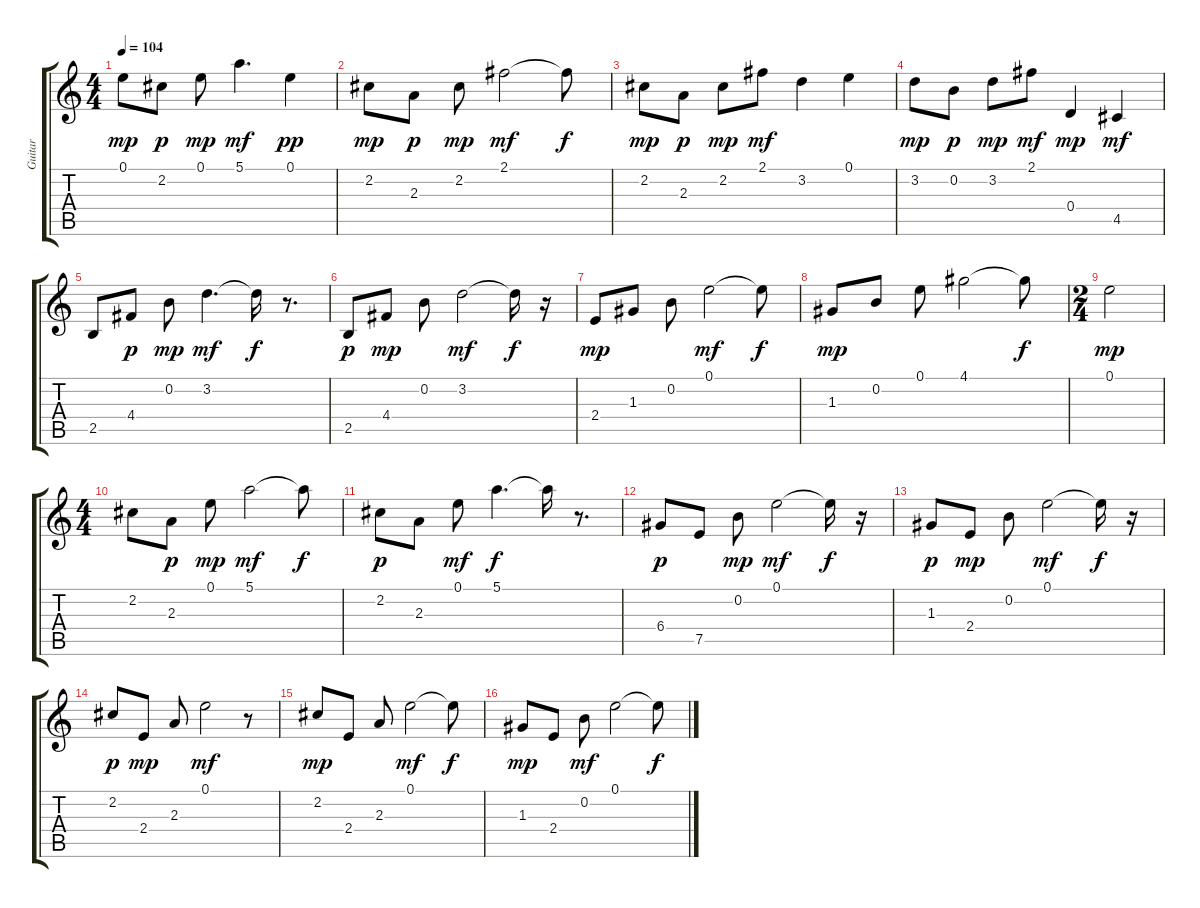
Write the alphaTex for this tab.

\track ("Guitar" "Guitar") {instrument electricguitarclean}
\staff {score tabs}
\tuning (E4 B3 G3 D3 A2 E2) {hide}
\ts (4 4)
\tempo 104
\clef g2
\ks c
0.1.8{dy mp} 2.2.8{dy p} 0.1.8{dy mp} 5.1.4{d dy mf} 0.1.4{dy pp} |
2.2.8{dy mp} 2.3.8{dy p} 2.2.8{dy mp} 2.1.2{dy mf} 2.1{t}.8{dy f} |
2.2.8{dy mp} 2.3.8{dy p} 2.2.8{dy mp} 2.1.8{dy mf} 3.2.4 0.1.4 |
3.2.8{dy mp} 0.2.8{dy p} 3.2.8{dy mp} 2.1.8{dy mf} 0.4.4{dy mp} 4.5.4{dy mf} |
2.5.8 4.4.8{dy p} 0.2.8{dy mp} 3.2.4{d dy mf} 3.2{t}.16{dy f} r.8{d} |
2.5.8{dy p} 4.4.8{dy mp} 0.2.8 3.2.2{dy mf} 3.2{t}.16{dy f} r.16 |
2.4.8{dy mp} 1.3.8 0.2.8 0.1.2{dy mf} 0.1{t}.8{dy f} |
1.3.8{dy mp} 0.2.8 0.1.8 4.1.2 4.1{t}.8{dy f} |
\ts (2 4)
0.1.2{dy mp} |
\ts (4 4)
2.2.8 2.3.8{dy p} 0.1.8{dy mp} 5.1.2{dy mf} 5.1{t}.8{dy f} |
2.2.8{dy p} 2.3.8 0.1.8{dy mf} 5.1.4{d dy f} 5.1{t}.16 r.8{d} |
6.4.8{dy p} 7.5.8 0.2.8{dy mp} 0.1.2{dy mf} 0.1{t}.16{dy f} r.16 |
1.3.8{dy p} 2.4.8{dy mp} 0.2.8 0.1.2{dy mf} 0.1{t}.16{dy f} r.16 |
2.2.8{dy p} 2.4.8{dy mp} 2.3.8 0.1.2{dy mf} r.8 |
2.2.8{dy mp} 2.4.8 2.3.8 0.1.2{dy mf} 0.1{t}.8{dy f} |
1.3.8{dy mp} 2.4.8 0.2.8{dy mf} 0.1.2 0.1{t}.8{dy f}
